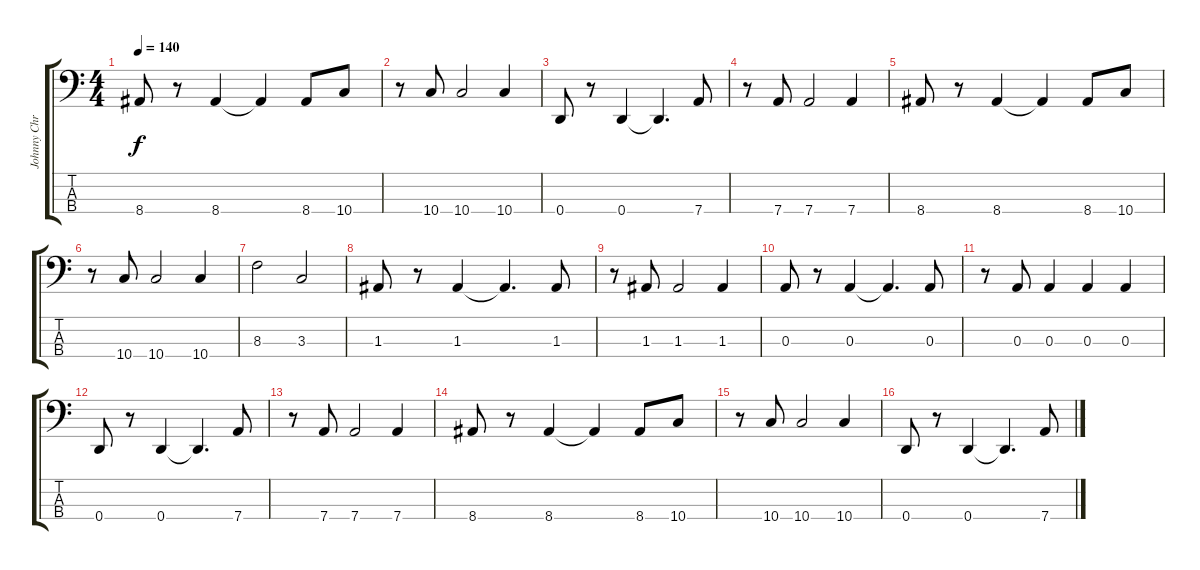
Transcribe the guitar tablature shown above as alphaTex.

\track ("Johnny Christ" "Johnny Chr") {instrument electricbassfinger}
\staff {score tabs}
\tuning (G2 D2 A1 D1) {hide}
\ts (4 4)
\tempo 140
\clef f4
\ks c
8.4.8{dy f} r.8 8.4.4 8.4{t}.4 8.4.8 10.4.8 |
r.8 10.4.8 10.4.2 10.4.4 |
0.4.8 r.8 0.4.4 0.4{t}.4{d} 7.4.8 |
r.8 7.4.8 7.4.2 7.4.4 |
8.4.8 r.8 8.4.4 8.4{t}.4 8.4.8 10.4.8 |
r.8 10.4.8 10.4.2 10.4.4 |
8.3.2 3.3.2 |
1.3.8 r.8 1.3.4 1.3{t}.4{d} 1.3.8 |
r.8 1.3.8 1.3.2 1.3.4 |
0.3.8 r.8 0.3.4 0.3{t}.4{d} 0.3.8 |
r.8 0.3.8 0.3.4 0.3.4 0.3.4 |
0.4.8 r.8 0.4.4 0.4{t}.4{d} 7.4.8 |
r.8 7.4.8 7.4.2 7.4.4 |
8.4.8 r.8 8.4.4 8.4{t}.4 8.4.8 10.4.8 |
r.8 10.4.8 10.4.2 10.4.4 |
0.4.8 r.8 0.4.4 0.4{t}.4{d} 7.4.8
